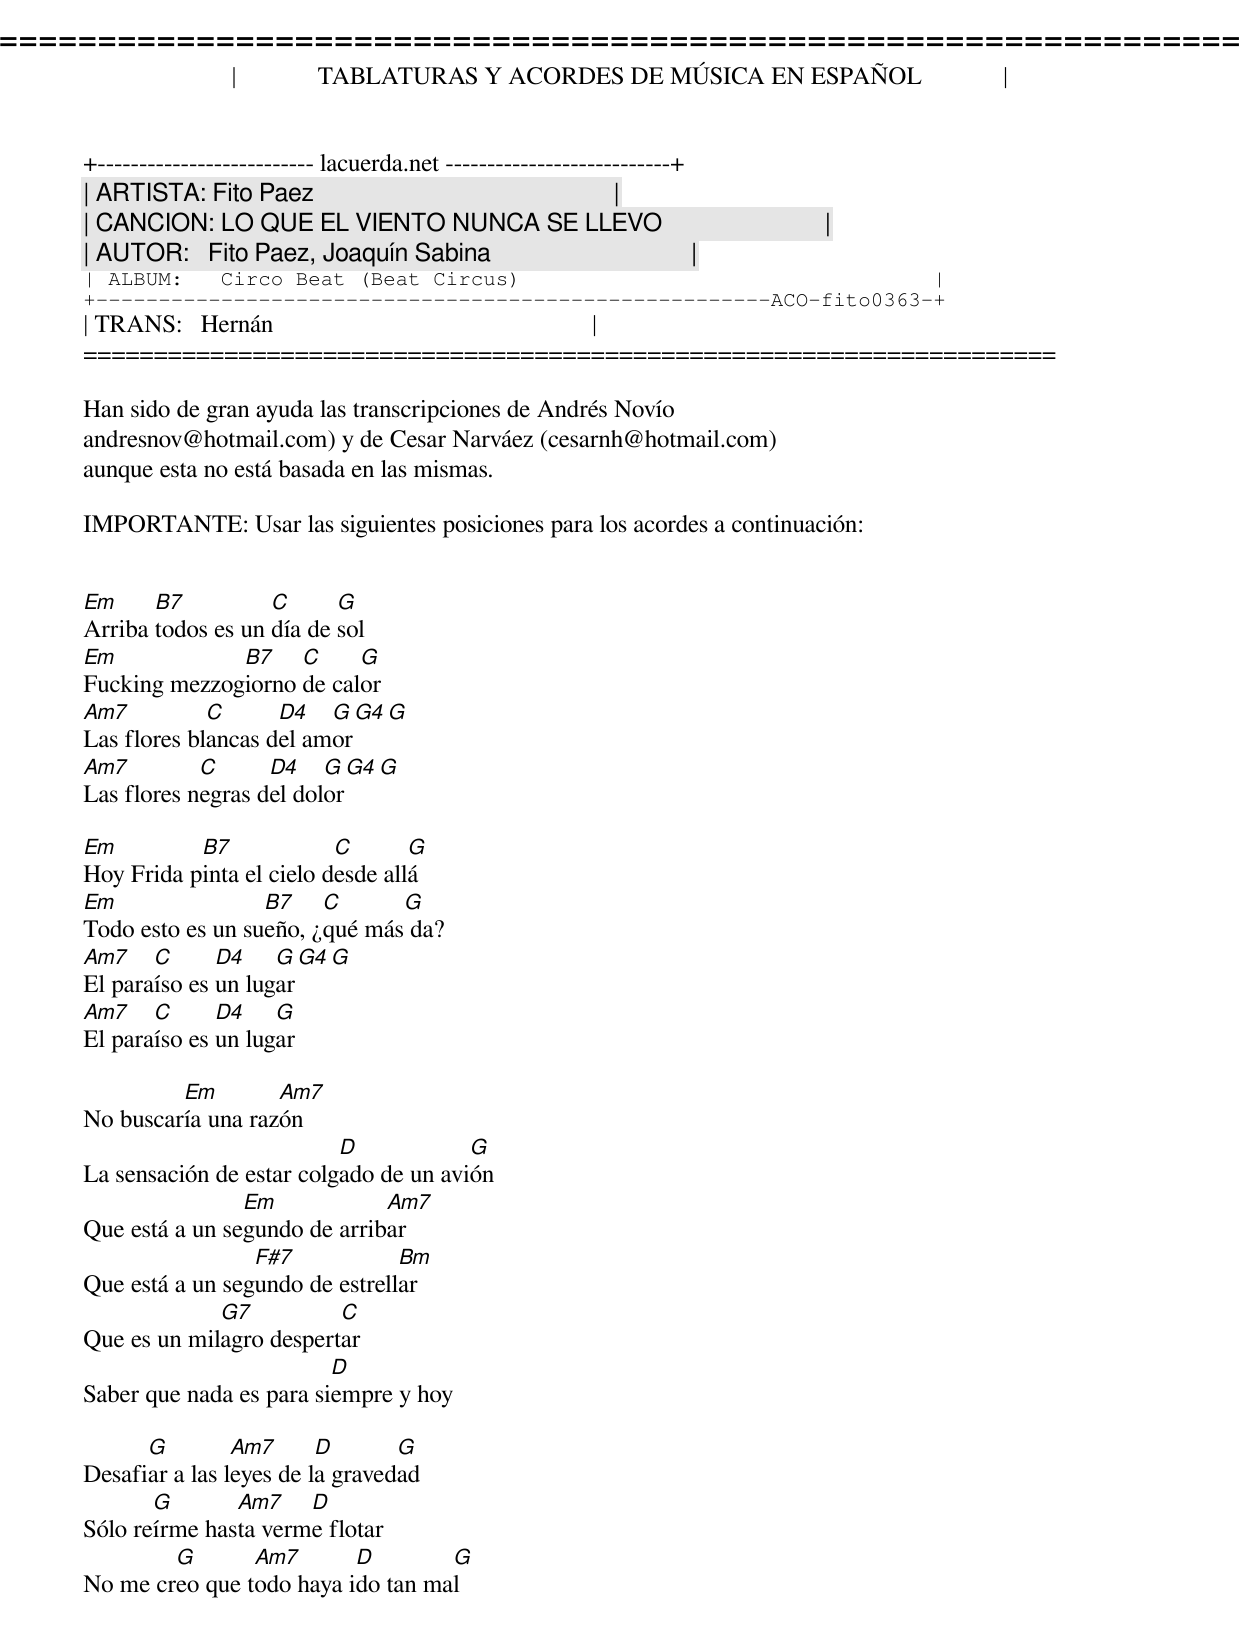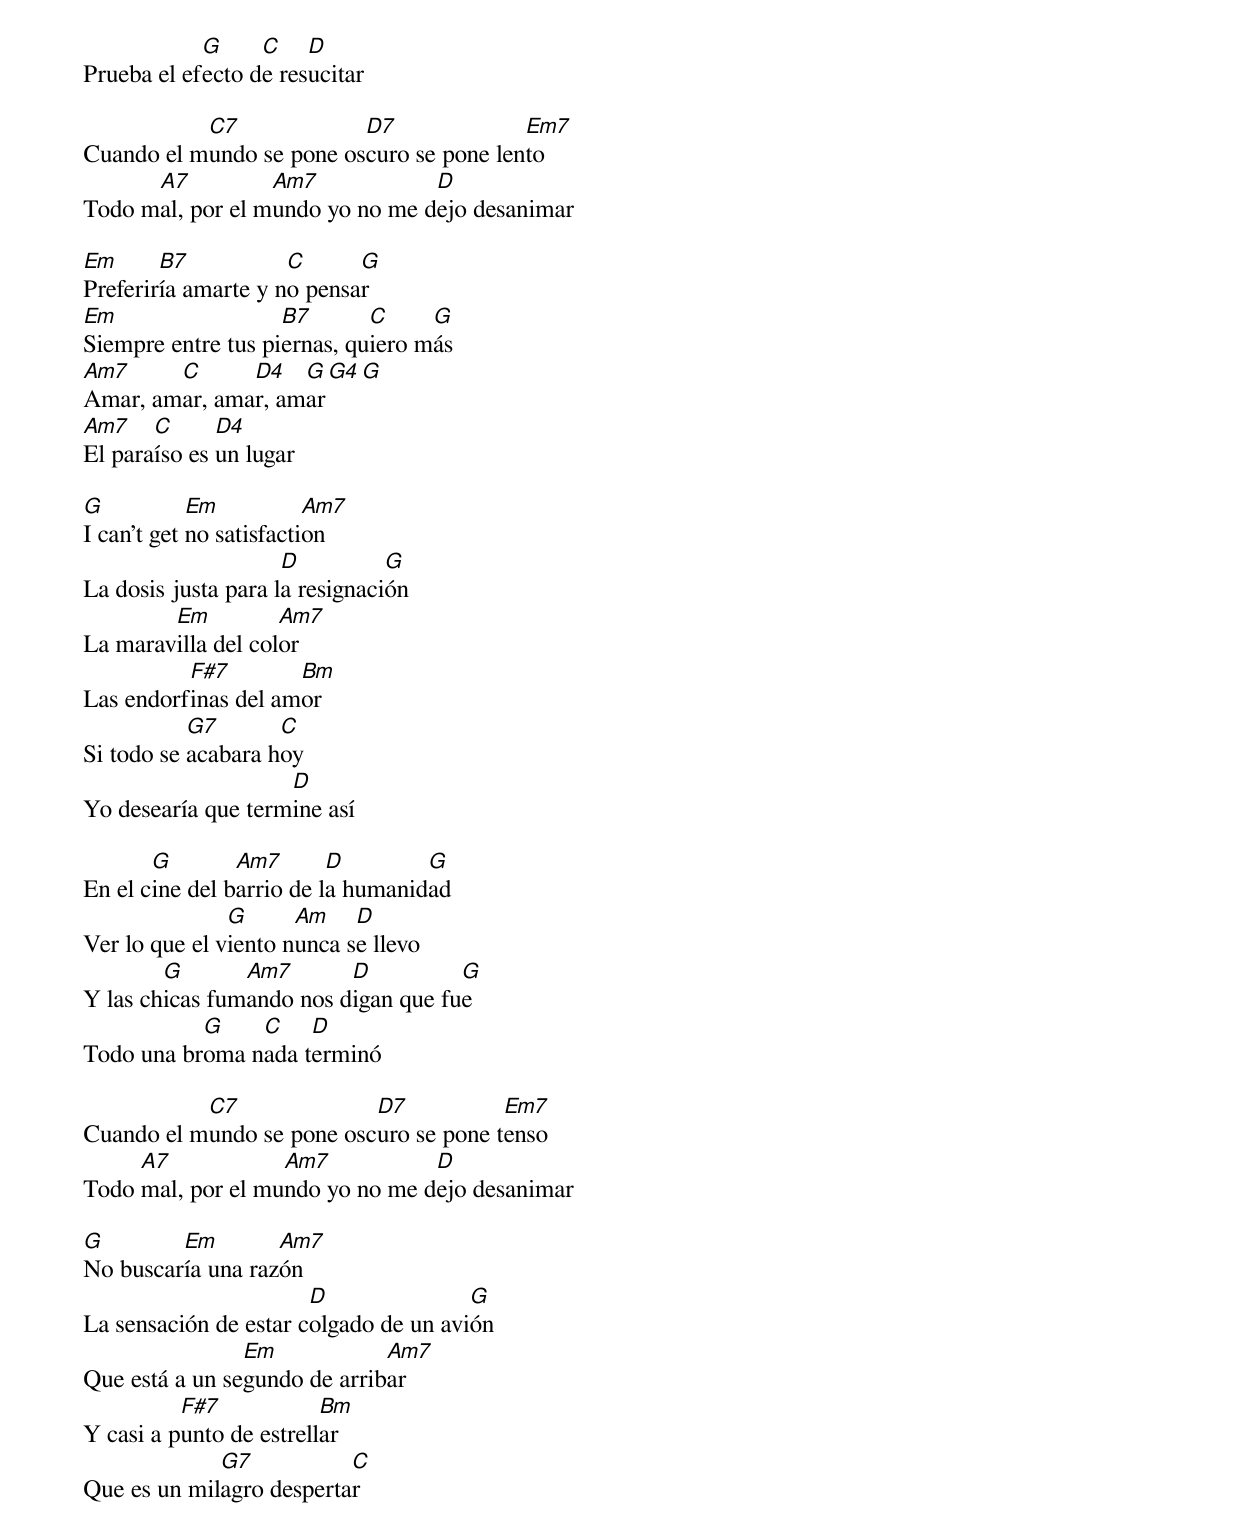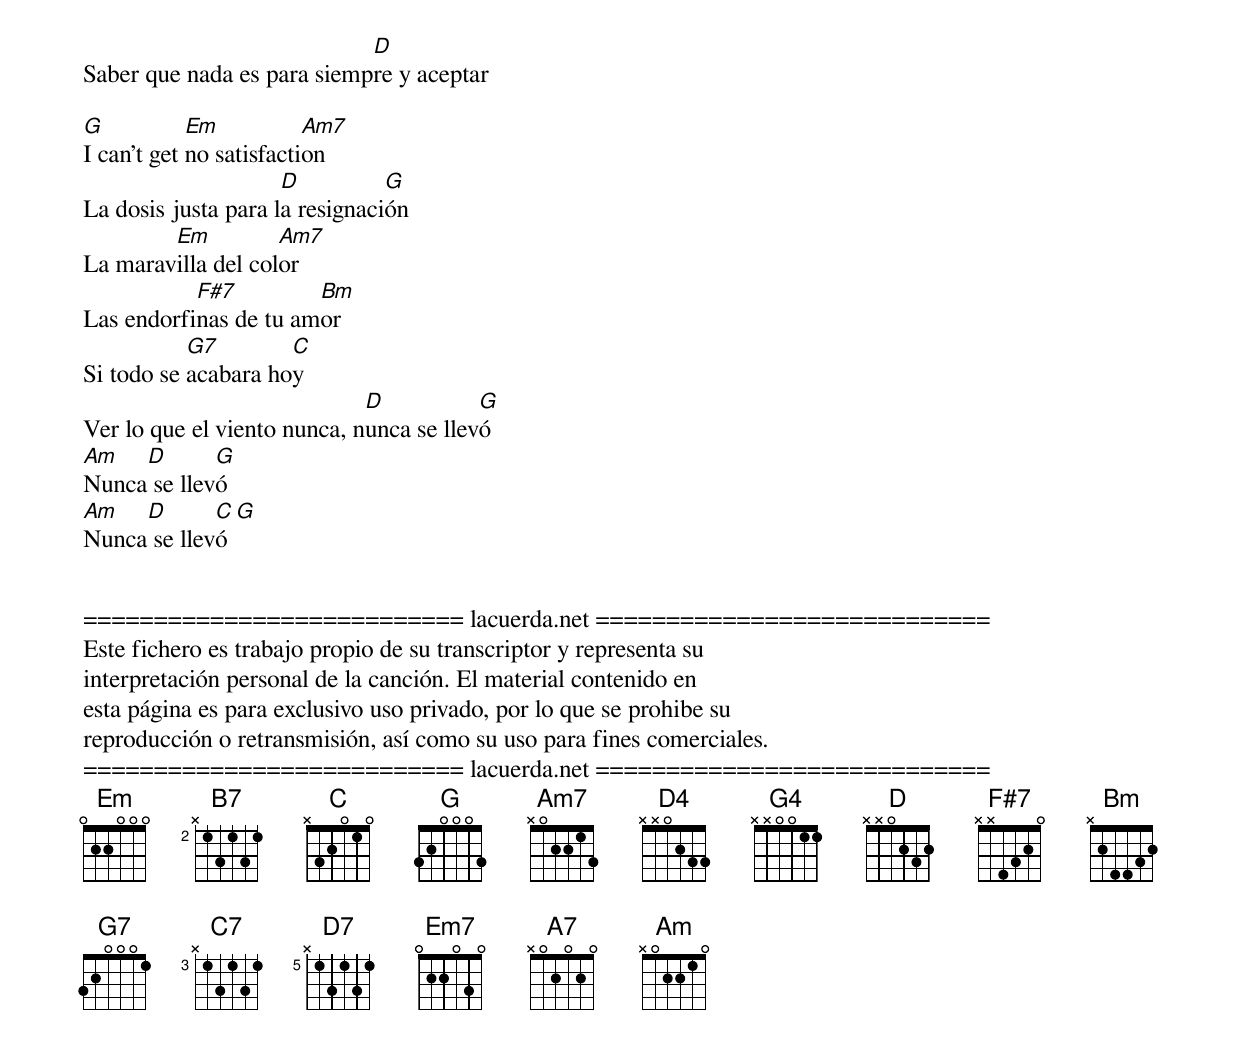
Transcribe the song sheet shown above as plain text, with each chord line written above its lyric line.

=====================================================================
|             TABLATURAS Y ACORDES DE MÚSICA EN ESPAÑOL             |
+-------------------------- lacuerda.net ---------------------------+
| ARTISTA: Fito Paez                                                |
| CANCION: LO QUE EL VIENTO NUNCA SE LLEVO                          |
| AUTOR:   Fito Paez, Joaquín Sabina                                |
| ALBUM:   Circo Beat (Beat Circus)                                 |
+------------------------------------------------------ACO-fito0363-+
| TRANS:   Hernán                                                   |
=====================================================================

Han sido de gran ayuda las transcripciones de Andrés Novío
andresnov@hotmail.com) y de Cesar Narváez (cesarnh@hotmail.com)
aunque esta no está basada en las mismas.

IMPORTANTE: Usar las siguientes posiciones para los acordes a continuación:
B7: x24242
C7: x35353
D7: x57575


Em     B7          C      G
Arriba todos es un día de sol
Em            B7    C     G
Fucking mezzogiorno de calor
Am7          C      D4   G G4 G
Las flores blancas del amor
Am7         C      D4    G G4 G
Las flores negras del dolor

Em         B7             C       G
Hoy Frida pinta el cielo desde allá
Em                B7    C      G
Todo esto es un sueño, ¿qué más da?
Am7    C      D4    G  G4  G
El paraíso es un lugar
Am7    C      D4    G
El paraíso es un lugar

         Em        Am7
No buscaría una razón
                          D            G
La sensación de estar colgado de un avión
                Em            Am7
Que está a un segundo de arribar
                 F#7            Bm
Que está a un segundo de estrellar
             G7          C
Que es un milagro despertar
                         D
Saber que nada es para siempre y hoy

      G         Am7      D       G
Desafiar a las leyes de la gravedad
       G       Am7    D
Sólo reírme hasta verme flotar
        G       Am7       D        G
No me creo que todo haya ido tan mal
            G     C    D
Prueba el efecto de resucitar

           C7             D7              Em7
Cuando el mundo se pone oscuro se pone lento
      A7          Am7            D
Todo mal, por el mundo yo no me dejo desanimar

Em      B7           C      G
Preferiría amarte y no pensar
Em                  B7       C     G
Siempre entre tus piernas, quiero más
Am7     C      D4   G  G4  G
Amar, amar, amar, amar
Am7    C      D4
El paraíso es un lugar

G           Em           Am7
I can't get no satisfaction
                     D          G
La dosis justa para la resignación
        Em          Am7
La maravilla del color
          F#7        Bm
Las endorfinas del amor
           G7       C
Si todo se acabara hoy
                    D
Yo desearía que termine así

       G        Am7       D        G
En el cine del barrio de la humanidad
               G      Am    D
Ver lo que el viento nunca se llevo
        G       Am7       D          G
Y las chicas fumando nos digan que fue
           G    C    D
Todo una broma nada terminó

           C7              D7           Em7
Cuando el mundo se pone oscuro se pone tenso
     A7            Am7           D
Todo mal, por el mundo yo no me dejo desanimar

G        Em        Am7
No buscaría una razón
                       D               G
La sensación de estar colgado de un avión
                Em            Am7
Que está a un segundo de arribar
          F#7            Bm
Y casi a punto de estrellar
             G7           C
Que es un milagro despertar
                            D
Saber que nada es para siempre y aceptar

G           Em           Am7
I can't get no satisfaction
                     D          G
La dosis justa para la resignación
        Em          Am7
La maravilla del color
           F#7         Bm
Las endorfinas de tu amor
           G7        C
Si todo se acabara hoy
                             D           G
Ver lo que el viento nunca, nunca se llevó
Am   D       G
Nunca se llevó
Am   D       C              G
Nunca se llevó


=========================== lacuerda.net ============================
Este fichero es trabajo propio de su transcriptor y representa su
interpretación personal de la canción. El material contenido en
esta página es para exclusivo uso privado, por lo que se prohibe su
reproducción o retransmisión, así como su uso para fines comerciales.
=========================== lacuerda.net ============================
